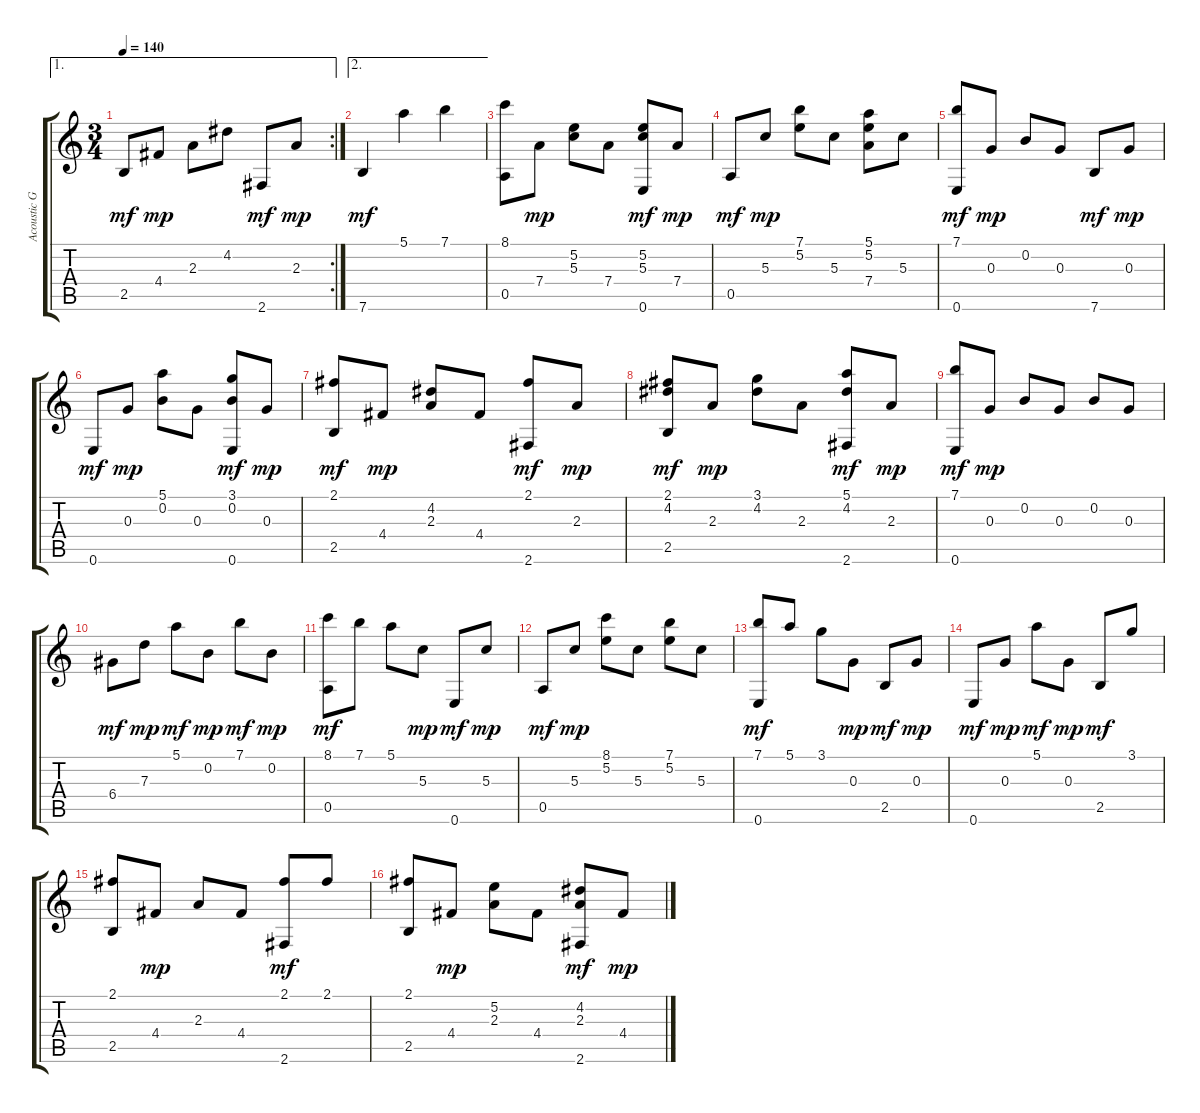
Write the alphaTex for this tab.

\track ("Acoustic Guitar" "Acoustic G") {instrument acousticguitarnylon}
\staff {score tabs}
\tuning (E4 B3 G3 D3 A2 E2) {hide}
\ae 1
\rc 2
\ts (3 4)
\tempo 140
\clef g2
\ks c
2.5.8{dy mf} 4.4.8{dy mp} 2.3.8 4.2.8 2.6.8{dy mf} 2.3.8{dy mp} |
\ae 2
7.6.4{dy mf} 5.1.4 7.1.4 |
(8.1 0.5).8 7.4.8{dy mp} (5.2 5.3).8 7.4.8 (5.2 5.3 0.6).8{dy mf} 7.4.8{dy mp} |
0.5.8{dy mf} 5.3.8{dy mp} (7.1 5.2).8 5.3.8 (5.1 5.2 7.4).8 5.3.8 |
(7.1 0.6).8{dy mf} 0.3.8{dy mp} 0.2.8 0.3.8 7.6.8{dy mf} 0.3.8{dy mp} |
0.6.8{dy mf} 0.3.8{dy mp} (5.1 0.2).8 0.3.8 (3.1 0.2 0.6).8{dy mf} 0.3.8{dy mp} |
(2.1 2.5).8{dy mf} 4.4.8{dy mp} (4.2 2.3).8 4.4.8 (2.1 2.6).8{dy mf} 2.3.8{dy mp} |
(2.1 4.2 2.5).8{dy mf} 2.3.8{dy mp} (3.1 4.2).8 2.3.8 (5.1 4.2 2.6).8{dy mf} 2.3.8{dy mp} |
(7.1 0.6).8{dy mf} 0.3.8{dy mp} 0.2.8 0.3.8 0.2.8 0.3.8 |
6.4.8{dy mf} 7.3.8{dy mp} 5.1.8{dy mf} 0.2.8{dy mp} 7.1.8{dy mf} 0.2.8{dy mp} |
(8.1 0.5).8{dy mf} 7.1.8 5.1.8 5.3.8{dy mp} 0.6.8{dy mf} 5.3.8{dy mp} |
0.5.8{dy mf} 5.3.8{dy mp} (8.1 5.2).8 5.3.8 (7.1 5.2).8 5.3.8 |
(7.1 0.6).8{dy mf} 5.1.8 3.1.8 0.3.8{dy mp} 2.5.8{dy mf} 0.3.8{dy mp} |
0.6.8{dy mf} 0.3.8{dy mp} 5.1.8{dy mf} 0.3.8{dy mp} 2.5.8{dy mf} 3.1.8 |
(2.1 2.5).8 4.4.8{dy mp} 2.3.8 4.4.8 (2.1 2.6).8{dy mf} 2.1.8 |
(2.1 2.5).8 4.4.8{dy mp} (5.2 2.3).8 4.4.8 (4.2 2.3 2.6).8{dy mf} 4.4.8{dy mp}
